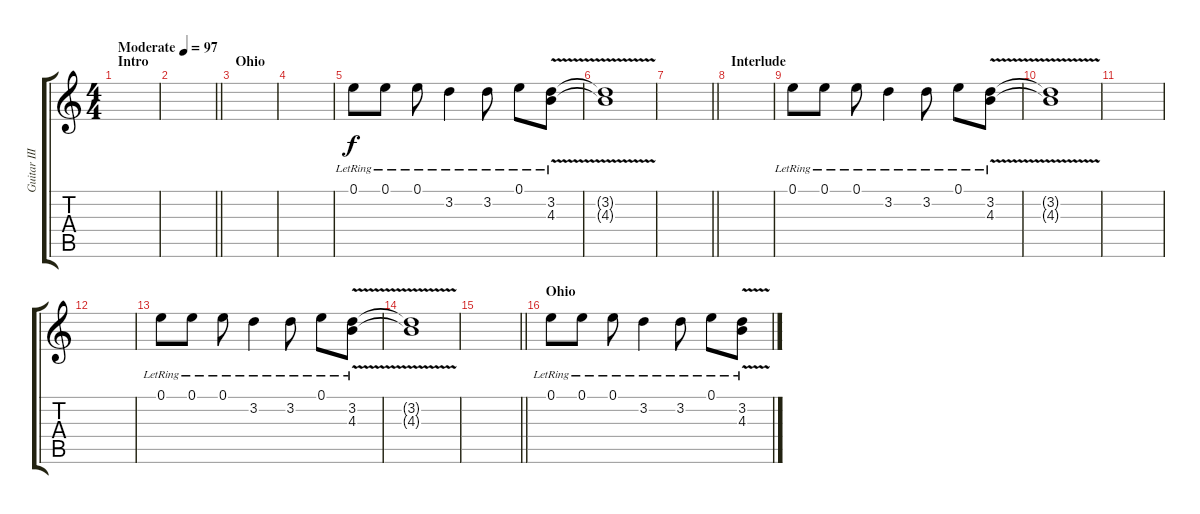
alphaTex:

\track ("Guitar III (Lead)" "Guitar III") {instrument electricguitarjazz}
\staff {score tabs}
\tuning (E4 B3 G3 D3 A2 E2) {hide}
\ts (4 4)
\section ("" "Intro")
\tempo (97 "Moderate")
\clef g2
\ks c
|
\barLineRight lightlight
|
\section ("" "Ohio")
|
|
0.1{lr}.8 0.1{lr}.8 0.1{lr}.8 3.2{lr}.4 3.2{lr}.8 0.1{lr}.8 (3.2{v lr} 4.3{v lr}).8 |
(3.2{t} 4.3{t}).1 |
\barLineRight lightlight
|
\section ("" "Interlude")
|
0.1{lr}.8 0.1{lr}.8 0.1{lr}.8 3.2{lr}.4 3.2{lr}.8 0.1{lr}.8 (3.2{v lr} 4.3{v lr}).8 |
(3.2{t} 4.3{t}).1 |
|
|
0.1{lr}.8 0.1{lr}.8 0.1{lr}.8 3.2{lr}.4 3.2{lr}.8 0.1{lr}.8 (3.2{v lr} 4.3{v lr}).8 |
(3.2{t} 4.3{t}).1 |
\barLineRight lightlight
|
\section ("" "Ohio")
0.1{lr}.8 0.1{lr}.8 0.1{lr}.8 3.2{lr}.4 3.2{lr}.8 0.1{lr}.8 (3.2{v lr} 4.3{v lr}).8
